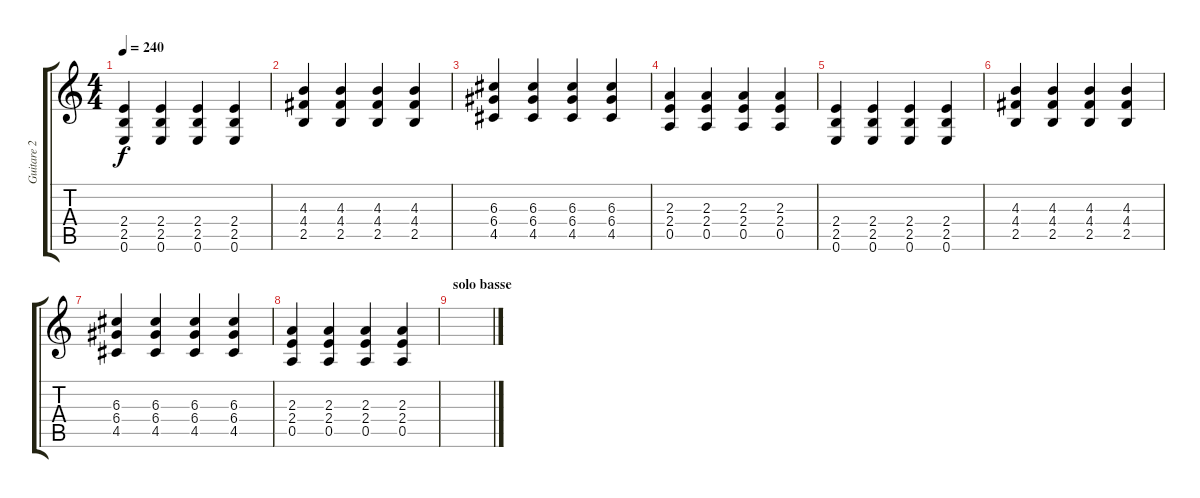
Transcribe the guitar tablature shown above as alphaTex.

\track ("Guitare 2" "Guitare 2") {instrument electricguitarmuted}
\staff {score tabs}
\tuning (E4 B3 G3 D3 A2 E2) {hide}
\ts (4 4)
\tempo 240
\clef g2
\ks c
(2.4 2.5 0.6).4{dy f volume 13} (2.4 2.5 0.6).4 (2.4 2.5 0.6).4 (2.4 2.5 0.6).4 |
(4.3 4.4 2.5).4 (4.3 4.4 2.5).4 (4.3 4.4 2.5).4 (4.3 4.4 2.5).4 |
(6.3 6.4 4.5).4 (6.3 6.4 4.5).4 (6.3 6.4 4.5).4 (6.3 6.4 4.5).4 |
(2.3 2.4 0.5).4 (2.3 2.4 0.5).4 (2.3 2.4 0.5).4 (2.3 2.4 0.5).4 |
(2.4 2.5 0.6).4 (2.4 2.5 0.6).4 (2.4 2.5 0.6).4 (2.4 2.5 0.6).4 |
(4.3 4.4 2.5).4 (4.3 4.4 2.5).4 (4.3 4.4 2.5).4 (4.3 4.4 2.5).4 |
(6.3 6.4 4.5).4 (6.3 6.4 4.5).4 (6.3 6.4 4.5).4 (6.3 6.4 4.5).4 |
(2.3 2.4 0.5).4 (2.3 2.4 0.5).4 (2.3 2.4 0.5).4 (2.3 2.4 0.5).4 |
\section ("" "solo basse")
